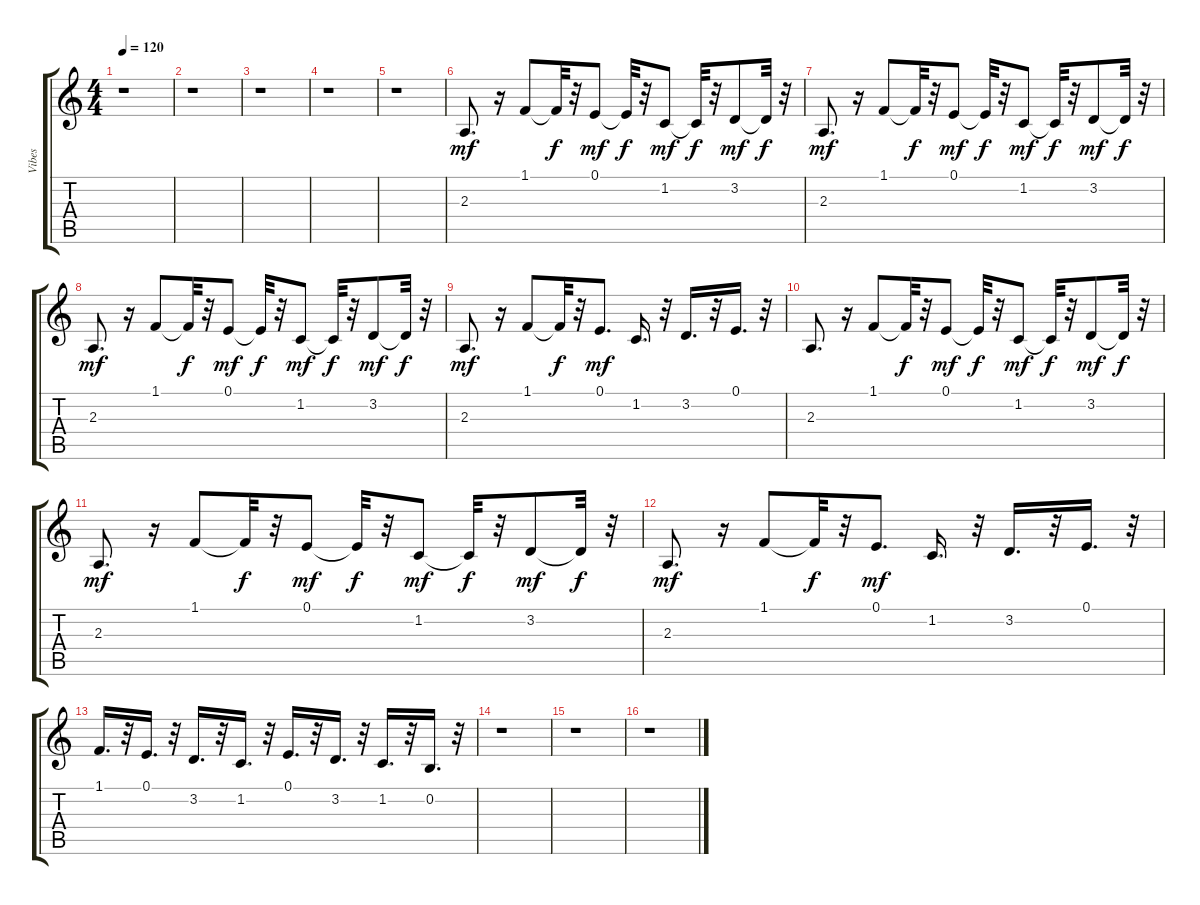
\track ("Vibes" "Vibes") {instrument vibraphone}
\staff {score tabs}
\tuning (E4 B3 G3 D3 A2 E2) {hide}
\ts (4 4)
\tempo 120
\clef g2
\ks c
r.1{dy mf} |
r.1 |
r.1 |
r.1 |
r.1 |
2.3.8{d} r.16 1.1.8 1.1{t}.32{dy f} r.32 0.1.8{dy mf} 0.1{t}.32{dy f} r.32 1.2.8{dy mf} 1.2{t}.32{dy f} r.32 3.2.8{dy mf} 3.2{t}.32{dy f} r.32 |
2.3.8{d dy mf} r.16 1.1.8 1.1{t}.32{dy f} r.32 0.1.8{dy mf} 0.1{t}.32{dy f} r.32 1.2.8{dy mf} 1.2{t}.32{dy f} r.32 3.2.8{dy mf} 3.2{t}.32{dy f} r.32 |
2.3.8{d dy mf} r.16 1.1.8 1.1{t}.32{dy f} r.32 0.1.8{dy mf} 0.1{t}.32{dy f} r.32 1.2.8{dy mf} 1.2{t}.32{dy f} r.32 3.2.8{dy mf} 3.2{t}.32{dy f} r.32 |
2.3.8{d dy mf} r.16 1.1.8 1.1{t}.32{dy f} r.32 0.1.8{d dy mf} 1.2.16{d} r.32 3.2.16{d} r.32 0.1.16{d} r.32 |
2.3.8{d} r.16 1.1.8 1.1{t}.32{dy f} r.32 0.1.8{dy mf} 0.1{t}.32{dy f} r.32 1.2.8{dy mf} 1.2{t}.32{dy f} r.32 3.2.8{dy mf} 3.2{t}.32{dy f} r.32 |
2.3.8{d dy mf} r.16 1.1.8 1.1{t}.32{dy f} r.32 0.1.8{dy mf} 0.1{t}.32{dy f} r.32 1.2.8{dy mf} 1.2{t}.32{dy f} r.32 3.2.8{dy mf} 3.2{t}.32{dy f} r.32 |
2.3.8{d dy mf} r.16 1.1.8 1.1{t}.32{dy f} r.32 0.1.8{d dy mf} 1.2.16{d} r.32 3.2.16{d} r.32 0.1.16{d} r.32 |
1.1.16{d} r.32 0.1.16{d} r.32 3.2.16{d} r.32 1.2.16{d} r.32 0.1.16{d} r.32 3.2.16{d} r.32 1.2.16{d} r.32 0.2.16{d} r.32 |
r.1 |
r.1 |
r.1
